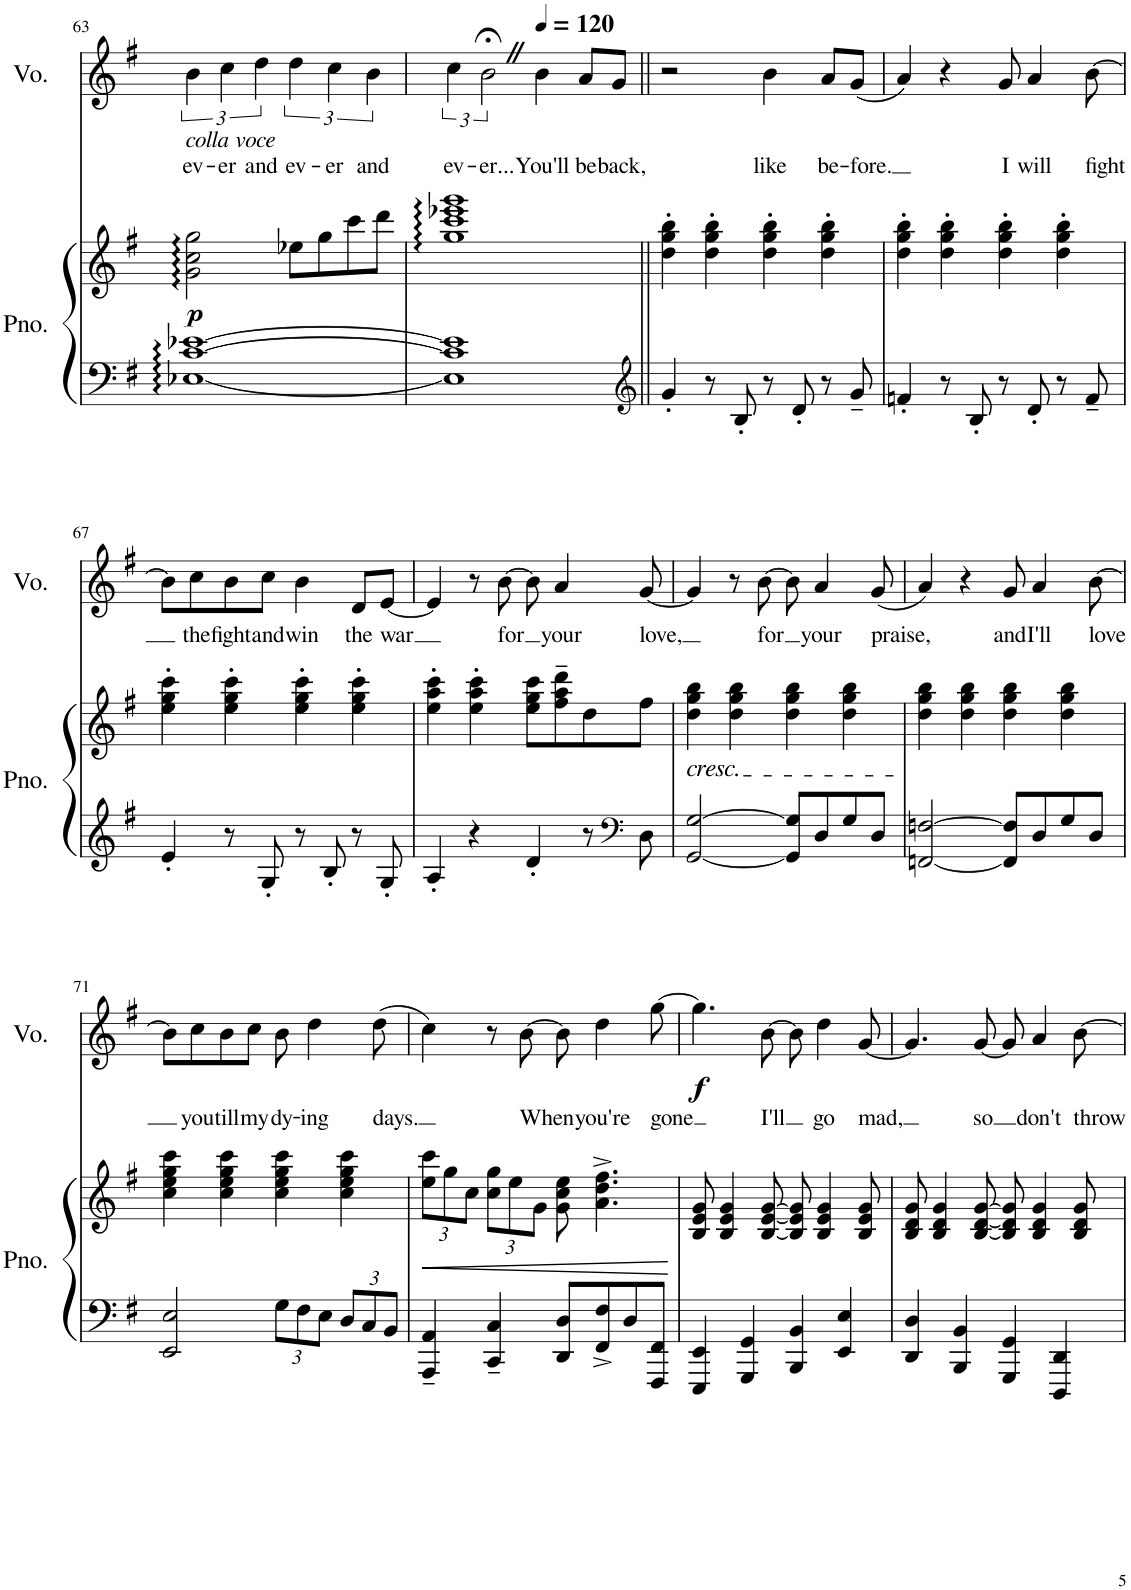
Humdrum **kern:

**kern	**kern	**dynam	**kern	**text	**dynam
*part2	*part2	*part2	*part1	*part1	*part1
*staff3	*staff2	*staff2/3	*staff1	*staff1	*staff1
*I"Piano	*	*	*I"Voice	*	*
*I'Pno.	*	*	*I'Vo.	*	*
!!LO:PB:g=z
*clefF4	*clefG2	*	*clefG2	*	*
*k[f#]	*k[f#]	*	*k[f#]	*	*
*M4/4	*M4/4	*	*M4/4	*	*
=63	=63	=63	=63	=63	=63
!	!	!	!LO:TX:b:i:t=colla voce	!	!
!	!	!LO:DY:b	!	!LO:LY:b	!
[1E-X [1c [1e-X	2g\ 2cc\ 2gg\	p	6b\	ev-	.
!	!	!	!	!LO:LY:b	!
.	.	.	6cc\	-er	.
!	!	!	!	!LO:LY:b	!
.	.	.	6dd\	and	.
!	!	!	!	!LO:LY:b	!
.	8ee-X\L	.	6dd\	ev-	.
.	8gg\	.	.	.	.
!	!	!	!	!LO:LY:b	!
.	.	.	6cc\	-er	.
.	8ccc\	.	.	.	.
!	!	!	!	!LO:LY:b	!
.	.	.	6b\	and	.
.	8ddd\J	.	.	.	.
=64	=64	=64	=64	=64	=64
!	!	!	!	!LO:LY:b	!
1E-] 1c] 1e-]	1gg 1ccc 1eee-X 1ggg	.	6cc\	ev-	.
!	!	!	!	!LO:LY:b	!
.	.	.	3b;<Z\	-er...	.
*	*	*	*MM120	*	*
!	!	!	!	!LO:LY:b	!
.	.	.	4b\	You'll	.
!	!	!	!	!LO:LY:b	!
.	.	.	8a/L	be	.
!	!	!	!	!LO:LY:b	!
.	.	.	8g/J	back,	.
=65||	=65||	=65||	=65||	=65||	=65||
*clefG2	*	*	*	*	*
4g'/	4dd\' 4gg\' 4bb\'	.	2r	.	.
8r	4dd\' 4gg\' 4bb\'	.	.	.	.
8B'/	.	.	.	.	.
!	!	!	!	!LO:LY:b	!
8r	4dd\' 4gg\' 4bb\'	.	4b\	like	.
8d'/	.	.	.	.	.
!	!	!	!	!LO:LY:b	!
8r	4dd\' 4gg\' 4bb\'	.	8a/L	be-	.
!	!	!	!	!LO:LY:b	!
8g~/	.	.	(8g/J	-fore.	.
=66	=66	=66	=66	=66	=66
4fn'/	4dd\' 4gg\' 4bb\'	.	4a/)	.	.
8r	4dd\' 4gg\' 4bb\'	.	4r	.	.
8B'/	.	.	.	.	.
!	!	!	!	!LO:LY:b	!
8r	4dd\' 4gg\' 4bb\'	.	8g/	I	.
!	!	!	!	!LO:LY:b	!
8d'/	.	.	4a/	will	.
8r	4dd\' 4gg\' 4bb\'	.	.	.	.
!	!	!	!	!LO:LY:b	!
8f~/	.	.	[8b\	fight	.
!!LO:LB:g=z
=67	=67	=67	=67	=67	=67
4e'/	4ee\' 4gg\' 4ccc\'	.	8b\L]	.	.
!	!	!	!	!LO:LY:b	!
.	.	.	8cc\	the	.
!	!	!	!	!LO:LY:b	!
8r	4ee\' 4gg\' 4ccc\'	.	8b\	fight	.
!	!	!	!	!LO:LY:b	!
8G'/	.	.	8cc\J	and	.
!	!	!	!	!LO:LY:b	!
8r	4ee\' 4gg\' 4ccc\'	.	4b\	win	.
8B'/	.	.	.	.	.
!	!	!	!	!LO:LY:b	!
8r	4ee\' 4gg\' 4ccc\'	.	8d/L	the	.
!	!	!	!	!LO:LY:b	!
8G'/	.	.	[8e/J	war	.
=68	=68	=68	=68	=68	=68
4A'/	4ee\' 4aa\' 4ccc\'	.	4e/]	.	.
4r	4ee\' 4aa\' 4ccc\'	.	8r	.	.
!	!	!	!	!LO:LY:b	!
.	.	.	[8b\	for	.
4d'/	8ee\ 8gg\ 8ccc\L	.	8b\]	.	.
!	!	!	!	!LO:LY:b	!
.	8ff#\~ 8aa\~ 8ddd\~	.	4a/	your	.
8r	8dd\	.	.	.	.
*clefF4	*	*	*	*	*
!	!	!	!	!LO:LY:b	!
8D\	8ff#\J	.	[8g/	love,	.
=69	=69	=69	=69	=69	=69
!	!LO:TX:b:i:t=cresc.	!	!	!	!
[2GG/ [2G/	4dd\ 4gg\ 4bb\	.	4g/]	.	.
.	4dd\ 4gg\ 4bb\	.	8r	.	.
!	!	!	!	!LO:LY:b	!
.	.	.	[8b\	for	.
8GG/] 8G/]L	4dd\ 4gg\ 4bb\	.	8b\]	.	.
!	!	!	!	!LO:LY:b	!
8D/	.	.	4a/	your	.
8G/	4dd\ 4gg\ 4bb\	.	.	.	.
!	!	!	!	!LO:LY:b	!
8D/J	.	.	(8g/	praise,	.
=70	=70	=70	=70	=70	=70
[2FFn/ [2Fn/	4dd\ 4gg\ 4bb\	.	4a/)	.	.
.	4dd\ 4gg\ 4bb\	.	4r	.	.
!	!	!	!	!LO:LY:b	!
8FF/] 8F/]L	4dd\ 4gg\ 4bb\	.	8g/	and	.
!	!	!	!	!LO:LY:b	!
8D/	.	.	4a/	I'll	.
8G/	4dd\ 4gg\ 4bb\	.	.	.	.
!	!	!	!	!LO:LY:b	!
8D/J	.	.	[8b\	love	.
!!LO:LB:g=z
=71	=71	=71	=71	=71	=71
2EE/ 2E/	4cc\ 4ee\ 4gg\ 4ccc\	.	8b\L]	.	.
!	!	!	!	!LO:LY:b	!
.	.	.	8cc\	you	.
!	!	!	!	!LO:LY:b	!
.	4cc\ 4ee\ 4gg\ 4ccc\	.	8b\	till	.
!	!	!	!	!LO:LY:b	!
.	.	.	8cc\J	my	.
*Xbrackettup	*	*	*	*	*
!	!	!	!	!LO:LY:b	!
12G\L	4cc\ 4ee\ 4gg\ 4ccc\	.	8b\	dy-	.
12F#\	.	.	.	.	.
!	!	!	!	!LO:LY:b	!
.	.	.	4dd\	-ing	.
12E\J	.	.	.	.	.
12D/L	4cc\ 4ee\ 4gg\ 4ccc\	.	.	.	.
12C/	.	.	.	.	.
!	!	!	!	!LO:LY:b	!
.	.	.	(8dd\	days.	.
12BB/J	.	.	.	.	.
=72	=72	=72	=72	=72	=72
*	*Xbrackettup	*	*	*	*
!	!	!LO:HP:b	!	!	!
4AAA/~ 4AA/~	12ee\ 12ccc\L	<	4cc\)	.	.
.	12gg\	.	.	.	.
.	12cc\J	.	.	.	.
4CC/~ 4C/~	12cc\ 12gg\L	.	8r	.	.
.	12ee\	.	.	.	.
!	!	!	!	!LO:LY:b	!
.	.	.	[8b\	When	.
.	12g\J	.	.	.	.
8DD/ 8D/L	8g\ 8cc\ 8ee\	.	8b\]	.	.
!	!	!	!	!LO:LY:b	!
8FF#/^ 8F#/^	4.a\^ 4.dd\^ 4.ff#\^	.	4dd\	you're	.
8D/	.	.	.	.	.
!	!	!	!	!LO:LY:b	!
8FFF#/ 8FF#/J	.	.	[8gg\	gone	.
.	.	[	.	.	.
=73	=73	=73	=73	=73	=73
!	!	!	!	!	!LO:DY:b
4EEE/ 4EE/	8B/ 8e/ 8g/	.	4.gg\]	.	f
.	4B/ 4e/ 4g/	.	.	.	.
4GGG/ 4GG/	.	.	.	.	.
!	!	!	!	!LO:LY:b	!
.	[8B/ [8e/ [8g/	.	[8b\	I'll	.
4BBB/ 4BB/	8B/] 8e/] 8g/]	.	8b\]	.	.
!	!	!	!	!LO:LY:b	!
.	4B/ 4e/ 4g/	.	4dd\	go	.
4EE/ 4E/	.	.	.	.	.
!	!	!	!	!LO:LY:b	!
.	8B/ 8e/ 8g/	.	[8g/	mad,	.
=74	=74	=74	=74	=74	=74
4DD/ 4D/	8B/ 8d/ 8g/	.	4.g/]	.	.
.	4B/ 4d/ 4g/	.	.	.	.
4BBB/ 4BB/	.	.	.	.	.
!	!	!	!	!LO:LY:b	!
.	[8B/ [8d/ [8g/	.	[8g/	so	.
4GGG/ 4GG/	8B/] 8d/] 8g/]	.	8g/]	.	.
!	!	!	!	!LO:LY:b	!
.	4B/ 4d/ 4g/	.	4a/	don't	.
4DDD/ 4DD/	.	.	.	.	.
!	!	!	!	!LO:LY:b	!
.	8B/ 8d/ 8g/	.	[8b\	throw	.
=	=	=	=	=	=
*-	*-	*-	*-	*-	*-
